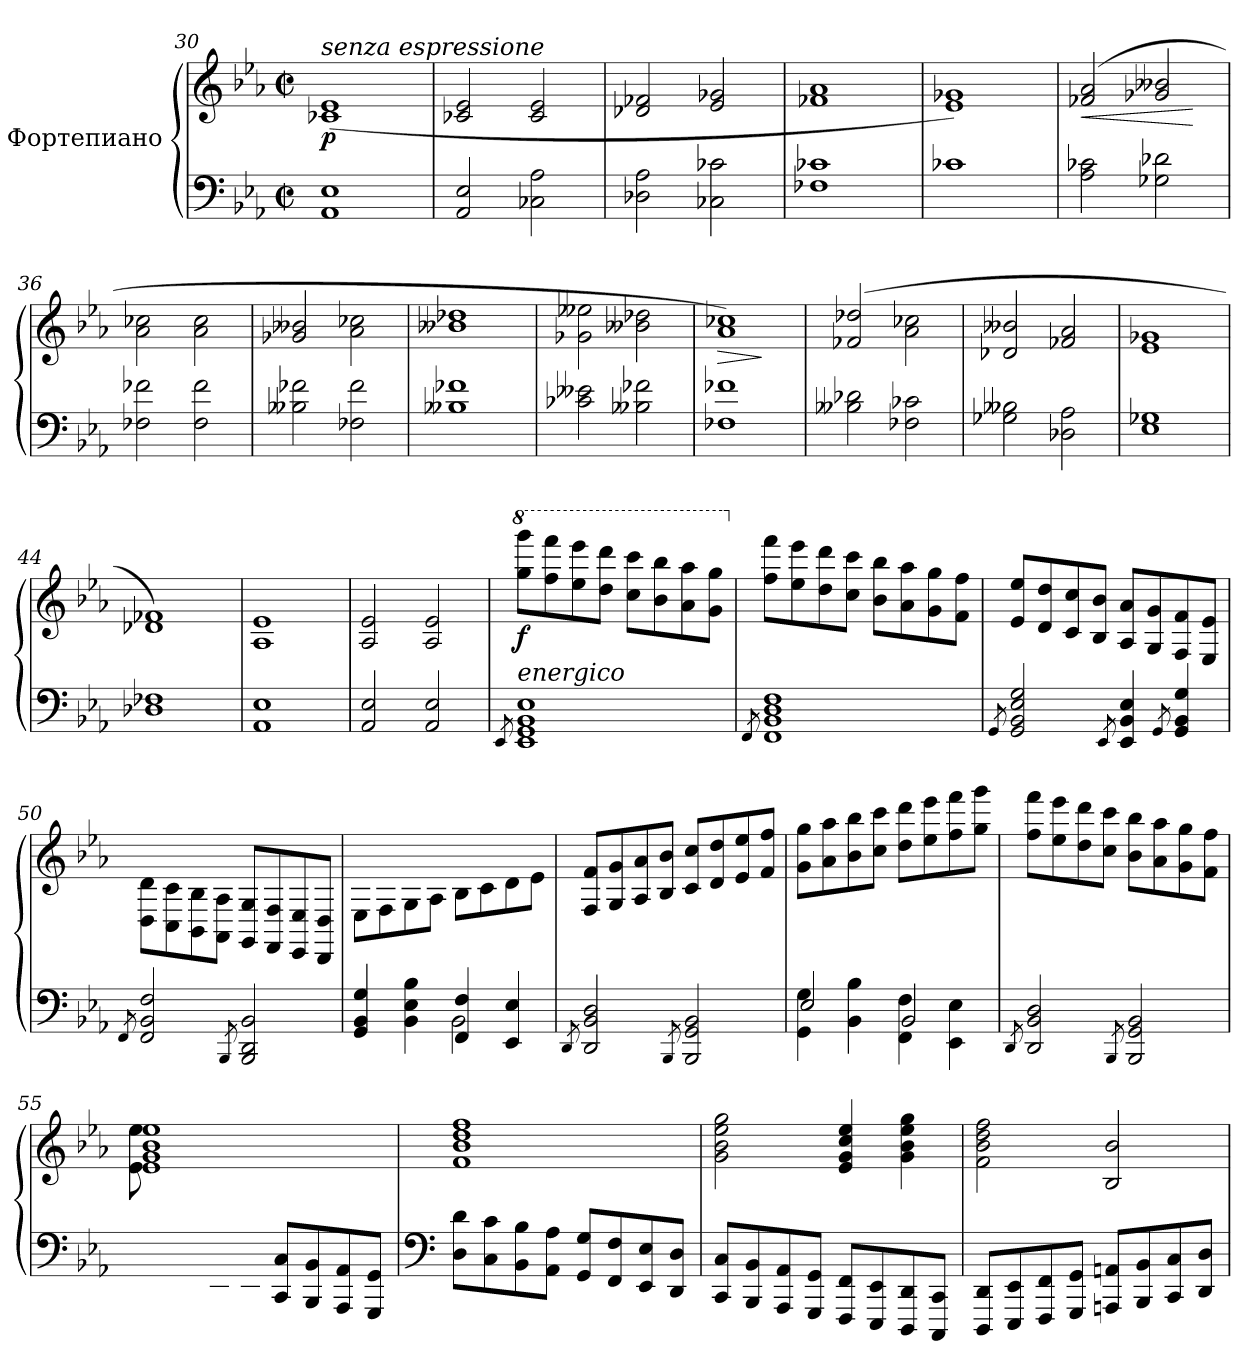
**kern	**kern	**dynam
*part1	*part1	*part1
*staff2	*staff1	*staff1/2
*I"Фортепиано	*	*
*clefF4	*clefG2	*
*k[b-e-a-]	*k[b-e-a-]	*
*M2/2	*M2/2	*
*met(c|)	*met(c|)	*
=30	=30	=30
!	!LO:TX:a:i:t=senza espressione	!
!	!	!LO:DY:b
1AA- 1E-	(1c-X 1e-	p
=31	=31	=31
2AA-/ 2E-/	2c-X/ 2e-/	.
2C-X\ 2A-\	2c-/ 2e-/	.
=32	=32	=32
2D-X\ 2A-\	2d-X/ 2f-X/	.
2C-X\ 2c-X\	2e-/ 2g-X/	.
=33	=33	=33
1F-X 1c-X	1f-X 1a-	.
=34	=34	=34
1c-X	1e- 1g-X)	.
=35	=35	=35
!	!	!LO:HP:b
2A-\ 2c-X\	(2f-X/ 2a-/	<
2G-X\ 2d-X\	2g-X/ 2b--X/	.
.	.	[
!!LO:PB:g=z
=36	=36	=36
2F-X\ 2f-X\	2a-\ 2cc-X\	.
2F-\ 2f-\	2a-\ 2cc-\	.
=37	=37	=37
2B--X\ 2f-X\	2g-X/ 2b--X/	.
2F-X\ 2f-\	2a-\ 2cc-X\	.
=38	=38	=38
1B--X 1f-X	1b--X 1dd-X	.
=39	=39	=39
2c-X\ 2e--X\	2g-X\ 2ee--X\	.
2B--X\ 2f-X\	2b--X\ 2dd-X\	.
=40	=40	=40
!	!	!LO:HP:b
1F-X 1f-X	1a- 1cc-X)	>
.	.	]
=41	=41	=41
2B--X\ 2d-X\	(2f-X/ 2dd-X/	.
2F-X\ 2c-X\	2a-\ 2cc-X\	.
=42	=42	=42
2G-X\ 2B--X\	2d-X/ 2b--X/	.
2D-X\ 2A-\	2f-X/ 2a-/	.
=43	=43	=43
1E- 1G-X	1e- 1g-X	.
=44	=44	=44
1D-X 1F-X	1d-X 1f-X)	.
=45	=45	=45
1AA- 1E-	1A- 1e-	.
=46	=46	=46
2AA-/ 2E-/	2A-/ 2e-/	.
2AA-/ 2E-/	2A-/ 2e-/	.
!!LO:LB:g=z
=47	=47	=47
*	*MM140	*
8qEE-/	.	.
*	*8va	*
!LO:TX:a:i:t=energico	!	!
!	!	!LO:DY:b
1EE- 1GG 1BB- 1E-	8ggg\ 8gggg\L	f
.	8fff\ 8ffff\	.
.	8eee-\ 8eeee-\	.
.	8ddd\ 8dddd\J	.
.	8ccc\ 8cccc\L	.
.	8bb-\ 8bbb-\	.
.	8aa-\ 8aaa-\	.
.	8gg\ 8ggg\J	.
=48	=48	=48
8qFF/	.	.
*	*X8va	*
1FF 1BB- 1D 1F	8ff\ 8fff\L	.
.	8ee-\ 8eee-\	.
.	8dd\ 8ddd\	.
.	8cc\ 8ccc\J	.
.	8b-\ 8bb-\L	.
.	8a-\ 8aa-\	.
.	8g\ 8gg\	.
.	8f\ 8ff\J	.
=49	=49	=49
8qGG/	.	.
2GG/ 2BB-/ 2E-/ 2G/	8e-/ 8ee-/L	.
.	8d/ 8dd/	.
.	8c/ 8cc/	.
.	8B-/ 8b-/J	.
8qEE-/	.	.
4EE-/ 4BB-/ 4E-/	8A-/ 8a-/L	.
.	8G/ 8g/	.
8qGG/	.	.
4GG/ 4BB-/ 4G/	8F/ 8f/	.
.	8E-/ 8e-/J	.
=50	=50	=50
8qFF/	.	.
*	*clefF4	*
2FF/ 2BB-/ 2F/	8D\ 8d\L	.
.	8C\ 8c\	.
.	8BB-\ 8B-\	.
.	8AA-\ 8A-\J	.
8qBBB-/	.	.
2BBB-/ 2DD/ 2BB-/	8GG/ 8G/L	.
.	8FF/ 8F/	.
.	8EE-/ 8E-/	.
.	8DD/ 8D/J	.
!!LO:LB:g=z
=51	=51	=51
*^	*	*
4GG/ 4BB-/ 4G/	2ryy	8E-\L	.
.	.	8F\	.
4BB-\ 4E-\ 4B-\	.	8G\	.
.	.	8A-\J	.
4FF/ 4F/	2BB-\	8B-\L	.
.	.	8c\	.
4EE-/ 4E-/	.	8d\	.
.	.	8e-\J	.
*v	*v	*	*
=52	=52	=52
8qDD/	.	.
*	*clefG2	*
2DD/ 2BB-/ 2D/	8F/ 8f/L	.
.	8G/ 8g/	.
.	8A-/ 8a-/	.
.	8B-/ 8b-/J	.
8qBBB-/	.	.
2BBB-/ 2GG/ 2BB-/	8c/ 8cc/L	.
.	8d/ 8dd/	.
.	8e-/ 8ee-/	.
.	8f/ 8ff/J	.
=53	=53	=53
*^	*	*
4GG\ 4G\	2E-/	8g\ 8gg\L	.
.	.	8a-\ 8aa-\	.
4BB-\ 4B-\	.	8b-\ 8bb-\	.
.	.	8cc\ 8ccc\J	.
4FF\ 4F\	2BB-/	8dd\ 8ddd\L	.
.	.	8ee-\ 8eee-\	.
4EE-\ 4E-\	.	8ff\ 8fff\	.
.	.	8gg\ 8ggg\J	.
*v	*v	*	*
=54	=54	=54
8qDD/	.	.
2DD/ 2BB-/ 2D/	8ff\ 8fff\L	.
.	8ee-\ 8eee-\	.
.	8dd\ 8ddd\	.
.	8cc\ 8ccc\J	.
8qBBB-/	.	.
2BBB-/ 2GG/ 2BB-/	8b-\ 8bb-\L	.
.	8a-\ 8aa-\	.
.	8g\ 8gg\	.
.	8f\ 8ff\J	.
!!LO:LB:g=z
=55	=55	=55
*	*^	*
8ryy	1e- 1g 1b- 1ee-	8e-\ 8ee-\L	.
*clefG2	*	*	*
8d/ 8dd/	.	2..ryy	.
8c/ 8cc/	.	.	.
8B-/ 8b-/J	.	.	.
8A-/ 8a-/L	.	.	.
8G/ 8g/	.	.	.
8F/ 8f/	.	.	.
8E-/ 8e-/J	.	.	.
*	*v	*v	*
=56	=56	=56
*clefF4	*	*
8D\ 8d\L	1f 1b- 1dd 1ff	.
8C\ 8c\	.	.
8BB-\ 8B-\	.	.
8AA-\ 8A-\J	.	.
8GG/ 8G/L	.	.
8FF/ 8F/	.	.
8EE-/ 8E-/	.	.
8DD/ 8D/J	.	.
=57	=57	=57
8CC/ 8C/L	2g\ 2b-\ 2ee-\ 2gg\	.
8BBB-/ 8BB-/	.	.
8AAA-/ 8AA-/	.	.
8GGG/ 8GG/J	.	.
8FFF/ 8FF/L	4e-/ 4g/ 4cc/ 4ee-/	.
8EEE-/ 8EE-/	.	.
8DDD/ 8DD/	4g\ 4b-\ 4ee-\ 4gg\	.
8CCC/ 8CC/J	.	.
=58	=58	=58
8DDD/ 8DD/L	2f\ 2b-\ 2dd\ 2ff\	.
8EEE-/ 8EE-/	.	.
8FFF/ 8FF/	.	.
8GGG/ 8GG/J	.	.
8AAAn/ 8AAn/L	2B-/ 2b-/	.
8BBB-/ 8BB-/	.	.
8CC/ 8C/	.	.
8DD/ 8D/J	.	.
=	=	=
*-	*-	*-
